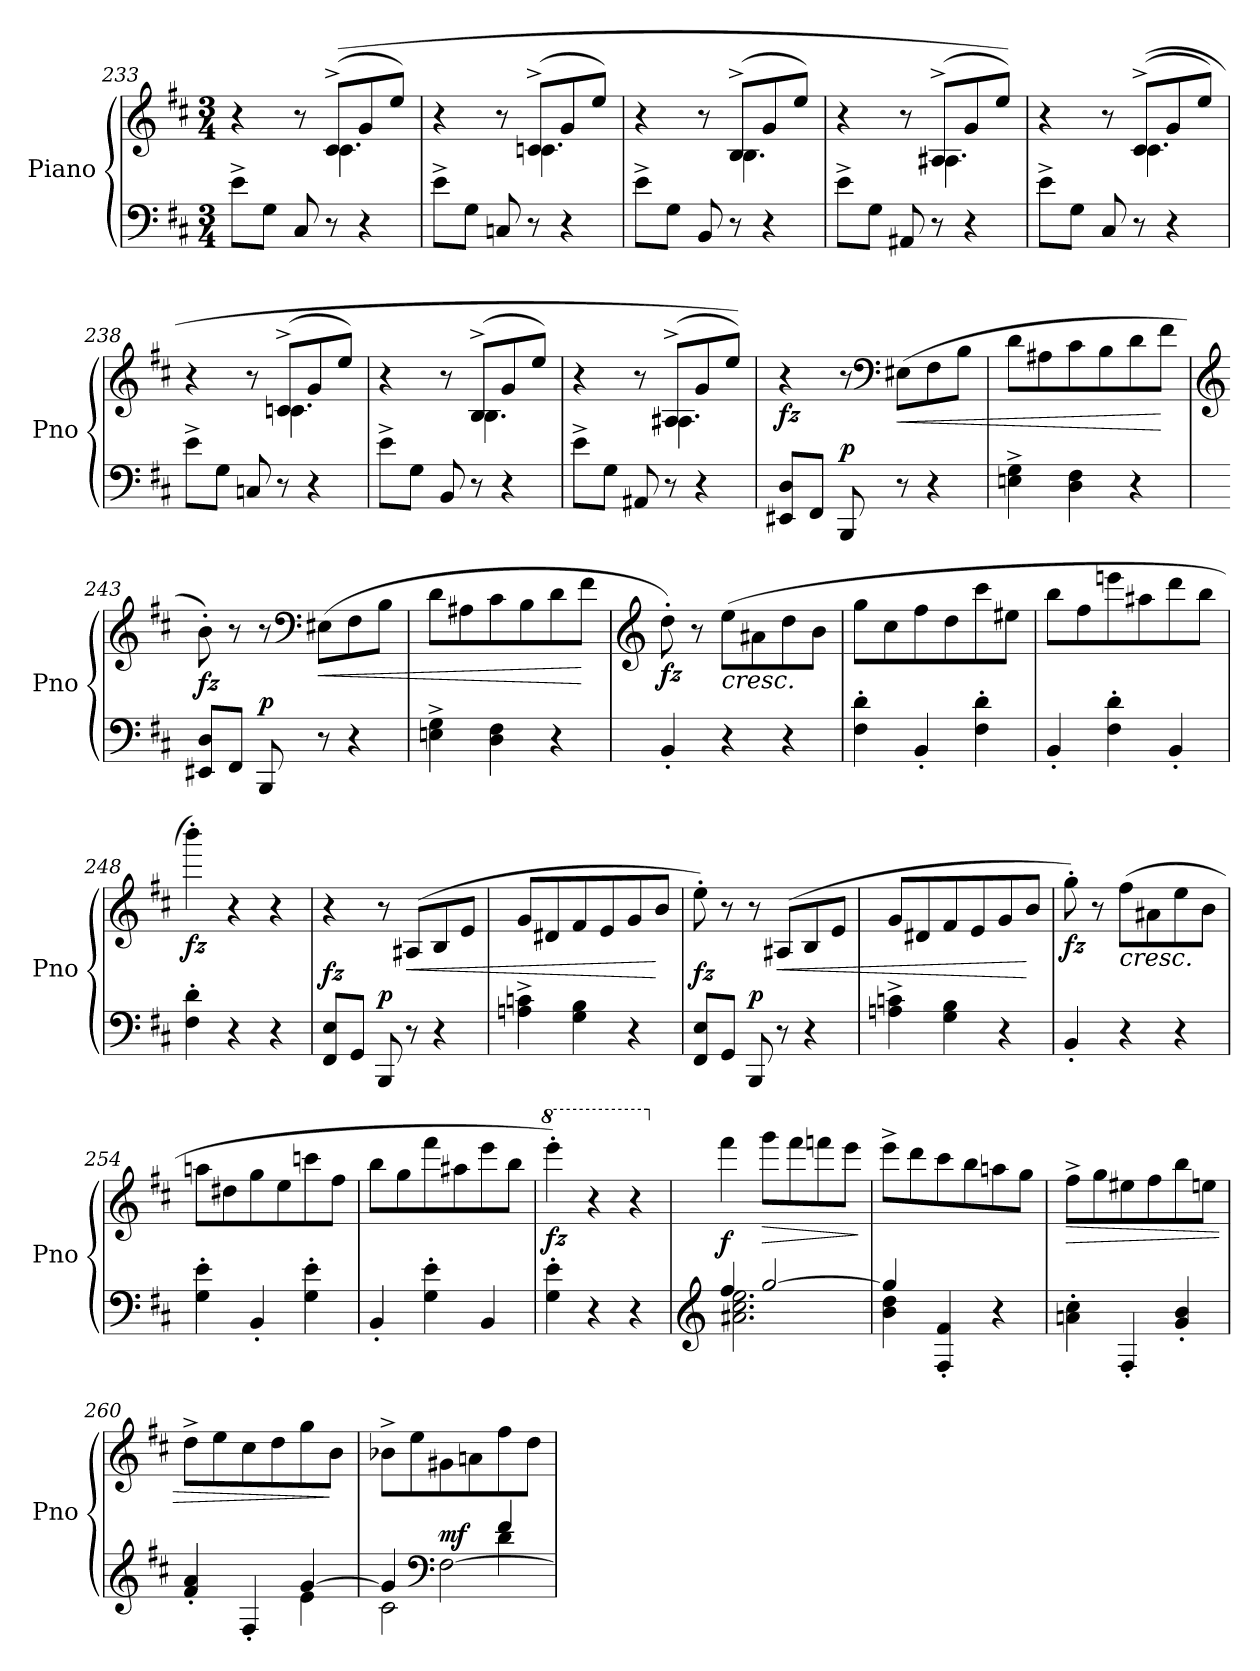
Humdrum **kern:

**kern	**kern	**dynam
*part1	*part1	*part1
*staff2	*staff1	*staff1/2
*I"Piano	*	*
*I'Pno	*	*
*clefF4	*clefG2	*
*k[f#c#]	*k[f#c#]	*
*M3/4	*M3/4	*
=233	=233	=233
*	*^	*
8e^\L	4r	4.ryy	.
8G\J	.	.	.
8C#/	8r	.	.
8r	((8c#^/L	4.c#\	.
4r	8g/	.	.
.	8ee/J)	.	.
!!LO:PB:g=z	!!
=234	=234	=234	=234
8e^\L	4r	4.ryy	.
8G\J	.	.	.
8Cn/	8r	.	.
8r	(8cn^/L	4.c\	.
4r	8g/	.	.
.	8ee/J)	.	.
!!LO:PB:g=z	!!
=235	=235	=235	=235
8e^\L	4r	4.ryy	.
8G\J	.	.	.
8BB/	8r	.	.
8r	(8B^/L	4.B\	.
4r	8g/	.	.
.	8ee/J)	.	.
=236	=236	=236	=236
8e^\L	4r	4.ryy	.
8G\J	.	.	.
8AA#X/	8r	.	.
8r	(8A#X^/L	4.A#\	.
4r	8g/	.	.
.	8ee/J))	.	.
=237	=237	=237	=237
8e^\L	4r	4.ryy	.
8G\J	.	.	.
8C#/	8r	.	.
8r	((8c#^/L	4.c#\	.
4r	8g/	.	.
.	8ee/J)	.	.
=238	=238	=238	=238
8e^\L	4r	4.ryy	.
8G\J	.	.	.
8Cn/	8r	.	.
8r	(8cn^/L	4.c\	.
4r	8g/	.	.
.	8ee/J)	.	.
=239	=239	=239	=239
8e^\L	4r	4.ryy	.
8G\J	.	.	.
8BB/	8r	.	.
8r	(8B^/L	4.B\	.
4r	8g/	.	.
.	8ee/J)	.	.
!!LO:PB:g=z	!!
=240	=240	=240	=240
8e^\L	4r	4.ryy	.
8G\J	.	.	.
8AA#X/	8r	.	.
8r	(8A#X^/L	4.A#\	.
4r	8g/	.	.
.	8ee/J))	.	.
*	*v	*v	*
!!LO:LB:g=z
=241	=241	=241
!	!	!LO:DY:b
8EE#X/ 8D/L	4r	fz
8FF#/J	.	.
!	!	!LO:DY:a=2
8BBB/	8r	p
*	*clefF4	*
!	!	!LO:HP:b
8r	(8E#X\L	<
4r	8F#\	.
.	8B\J	.
=242	=242	=242
4En\^ 4G\^	8d\L	.
.	8A#X\	.
4D\ 4F#\	8c#\	.
.	8B\	.
4r	8d\	.
.	8f#\J	[
=243	=243	=243
*	*clefG2	*
!	!	!LO:DY:b
8EE#X/ 8D/L	8b'\)	fz
8FF#/J	8r	.
!	!	!LO:DY:a=2
8BBB/	8r	p
*	*clefF4	*
!	!	!LO:HP:b
8r	(8E#X\L	<
4r	8F#\	.
.	8B\J	.
=244	=244	=244
4En\^ 4G\^	8d\L	.
.	8A#X\	.
4D\ 4F#\	8c#\	.
.	8B\	.
4r	8d\	.
.	8f#\J	[
=245	=245	=245
*	*clefG2	*
!	!	!LO:DY:b
4BB'/	8dd'\)	fz
.	8r	.
!	!	!LO:HP:b
4r	(8ee\L	<
.	8a#X\	.
4r	8dd\	.
.	8b\J	.
!!LO:LB:g=z
=246	=246	=246
4F#\' 4d\'	8gg\L	.
.	8cc#\	.
4BB'/	8ff#\	.
!	!	!LO:DY:b
.	8dd\	other-dynamics
4F#\' 4d\'	8ccc#\	.
.	8ee#X\J	.
=247	=247	=247
4BB'/	8bb\L	.
.	8ff#\	.
4F#\' 4d\'	8eeen\	.
.	8aa#X\	.
4BB'/	8ddd\	.
.	8bb\J	[
=248	=248	=248
!	!	!LO:DY:b
4F#\' 4d\'	4bbb'\)	fz
4r	4r	.
4r	4r	.
=249	=249	=249
!	!	!LO:DY:a=2
8FF#/ 8E/L	4r	fz
8GG/J	.	.
!	!	!LO:DY:a=2
8BBB/	8r	p
!	!	!LO:HP:b
8r	(8A#X/L	<
4r	8B/	.
.	8e/J	.
=250	=250	=250
4An\^ 4cn\^	8g/L	.
.	8d#X/	.
4G\ 4B\	8f#/	.
.	8e/	.
4r	8g/	.
.	8b/J	[
=251	=251	=251
!	!	!LO:DY:a=2
8FF#/ 8E/L	8ee'\)	fz
8GG/J	8r	.
!	!	!LO:DY:a=2
8BBB/	8r	p
!	!	!LO:HP:b
8r	(8A#X/L	<
4r	8B/	.
.	8e/J	.
!!LO:LB:g=z
=252	=252	=252
4An\^ 4cn\^	8g/L	.
.	8d#X/	.
4G\ 4B\	8f#/	.
.	8e/	.
4r	8g/	.
.	8b/J	[
!!LO:LB:g=z
=253	=253	=253
!	!	!LO:DY:b
4BB'/	8gg'\)	fz
.	8r	.
!	!	!LO:HP:b
4r	(8ff#\L	<
.	8a#X\	.
4r	8ee\	.
.	8b\J	.
=254	=254	=254
4G\' 4e\'	8aan\L	.
.	8dd#X\	.
4BB'/	8gg\	.
!	!	!LO:DY:b
.	8ee\	other-dynamics
4G\' 4e\'	8cccn\	.
.	8ff#\J	.
=255	=255	=255
4BB'/	8bb\L	.
.	8gg\	.
4G\' 4e\'	8fff#\	.
.	8aa#X\	.
4BB/	8eee\	.
.	8bb\J	[
=256	=256	=256
*	*8va	*
!	!	!LO:DY:b
4G\' 4e\'	4eeee'\)	fz
4r	4r	.
4r	4r	.
=257	=257	=257
*clefG2	*	*
*^	*	*
*	*	*X8va	*
!	!	!	!LO:DY:a=2
4ff#/	2.a#X\ 2.cc#\ 2.ee\	4fff#\	f
!	!	!	!LO:HP:b
[2gg/	.	8ggg\L	>
.	.	8fff#\	.
.	.	8fffn\	.
.	.	8eee\J	.
*v	*v	*	*
.	.	]
=258	=258	=258
*^	*	*
4gg/]	4b\ 4dd\	8eee^\L	.
.	.	8ddd\	.
4F#/' 4f#/'	2ryy	8ccc#\	.
.	.	8bb\	.
4r	.	8aan\	.
.	.	8gg\J	.
*v	*v	*	*
!!LO:LB:g=z
=259	=259	=259
!	!	!LO:HP:b
4an\' 4cc#\'	8ff#^\L	>
.	8gg\	.
4F#'/	8ee#X\	.
.	8ff#\	.
4g/' 4b/'	8bb\	.
.	8een\J	.
!!LO:PB:g=z
=260	=260	=260
*^	*	*
4f#/' 4a/'	2ryy	8dd^\L	.
.	.	8ee\	.
4F#'/	.	8cc#\	.
.	.	8dd\	.
[4g/	4e\	8gg\	.
.	.	8b\J	]
=261	=261	=261	=261
*	*^	*	*
4g/]	2c#\	2ryy	8b-X^\L	.
.	.	.	8ee\	.
*clefF4	*	*	*	*
!	!	!	!	!LO:DY:a=2
[2F#\	.	.	8g#X\	mf
.	.	.	8an\	.
.	4d\	4f#/	8ff#\	.
.	.	.	8dd\J	.
*v	*v	*v	*	*
=	=	=
*-	*-	*-
